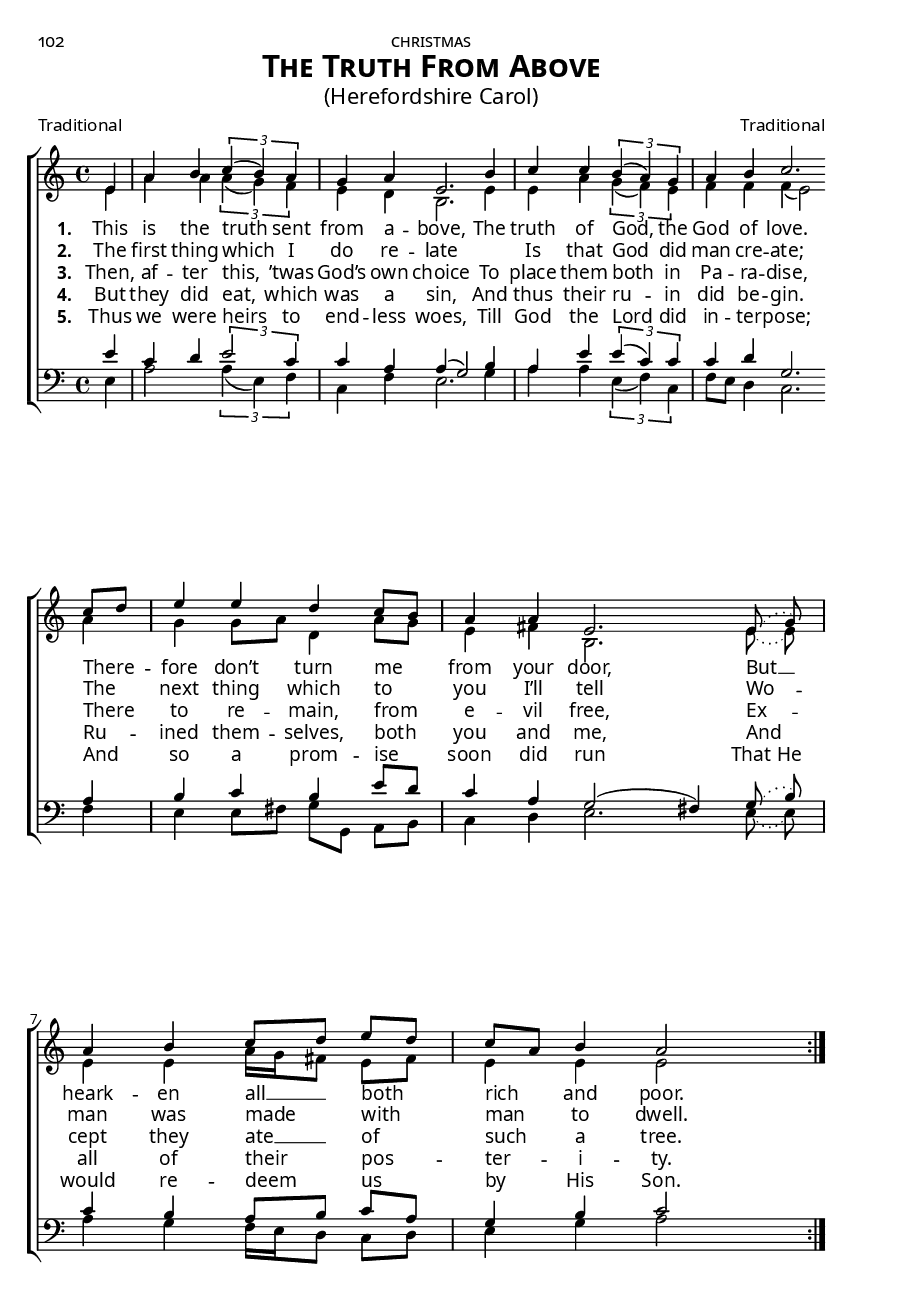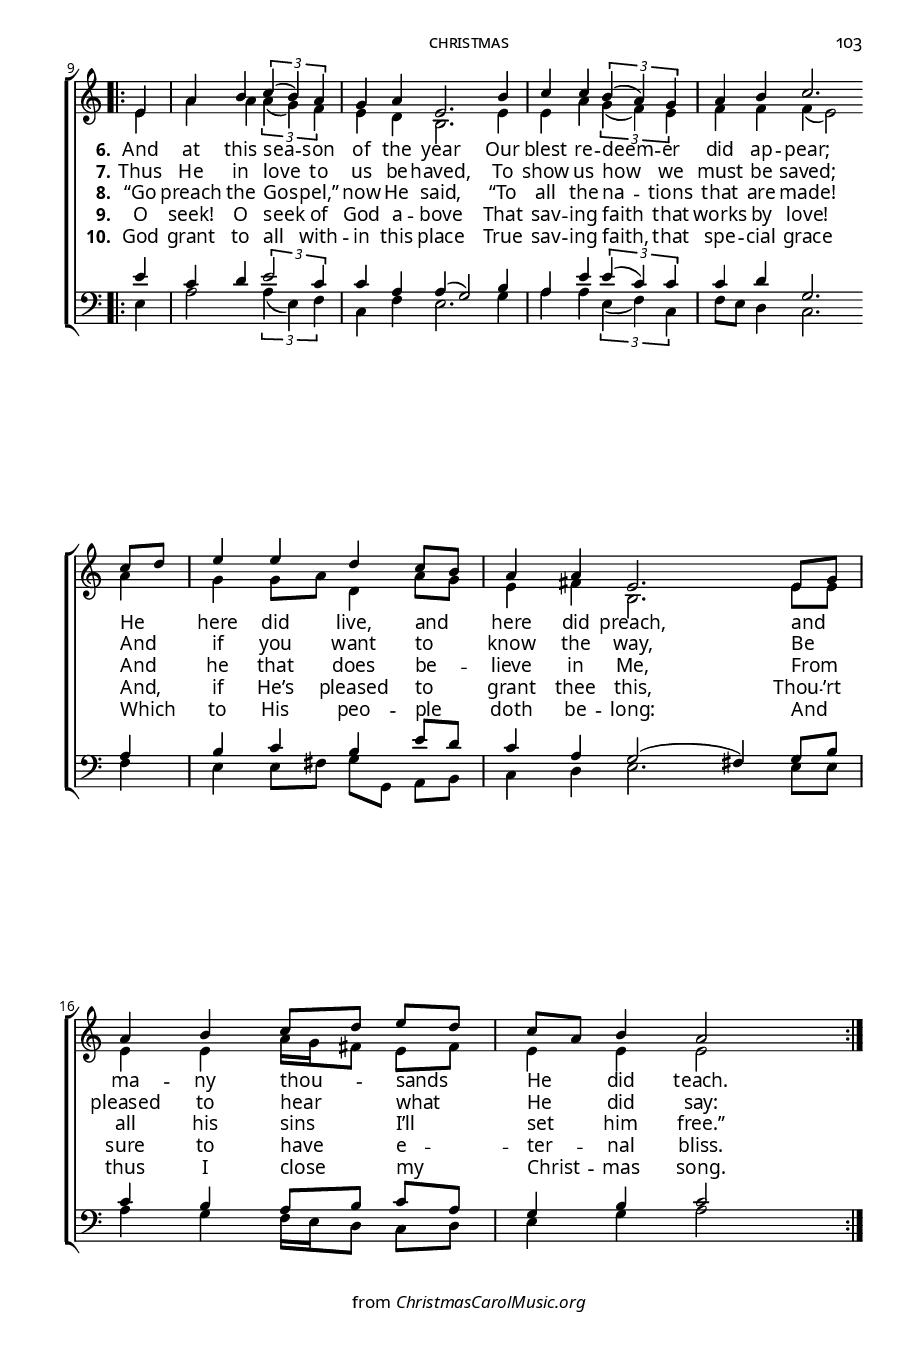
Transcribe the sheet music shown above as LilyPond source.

\version "2.14.2"
\include "util.ly"
\header {
  title = \markup{\override #'(font-name . "Garamond Premier Pro Semibold"){ \abs-fontsize #15 \smallCapsOldStyle"The Truth From Above"}}
  subtitle = \markup{\override #'(font-name . "Garamond Premier Pro"){ \abs-fontsize #10.5 "(Herefordshire Carol)"}}
  poet = \markup\oldStyleNum"Traditional"
  composer = \markup\oldStyleNum"Traditional"  
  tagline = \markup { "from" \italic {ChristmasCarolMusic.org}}
}
\paper {
  %print-all-headers = ##f
  paper-height = 9\in
  paper-width = 6\in
  indent = 0\in
  %system-system-spacing = #'((basic-distance . 10) (padding . 0))
  system-system-spacing =
    #'((basic-distance . 0)
       (minimum-distance . 0)
       (padding . -5)
       (stretchability . 100))
  ragged-last-bottom = ##f
  ragged-bottom = ##f
  two-sided = ##t
  inner-margin = 0.5\in
  outer-margin = 0.25\in
  top-margin = 0.25\in
  bottom-margin = 0.25\in
  first-page-number = #102
  print-first-page-number = ##t
  headerLine = \markup{\override #'(font-name . "Garamond Premier Pro") \smallCapsOldStyle"christmas"}
  oddHeaderMarkup = \markup\fill-line{
     \override #'(font-name . "Garamond Premier Pro")\abs-fontsize #8.5
     \combine 
        \fill-line{"" \on-the-fly #print-page-number-check-first
        \oldStylePageNum""
        }
        \fill-line{\headerLine}
  }
  evenHeaderMarkup = \markup {
     \override #'(font-name . "Garamond Premier Pro")\abs-fontsize #8.5
     \combine
        \on-the-fly #print-page-number-check-first
        \oldStylePageNum""
        \fill-line{\headerLine}
  }
}
#(set-global-staff-size 15) \paper{ #(define fonts (make-pango-font-tree "GoudyOlSt BT" "Garamond Premier Pro" "Garamond Premier Pro" (/ 15 20))) }
global = {
  \key c \major
  \time 4/4
  \autoBeamOff
}

sopMusic = \relative c' {
  \repeat volta 3 {
    \partial 4 e4 |
    a b \times 2/3 { c( b) a} |
    \partial 4*6 g a e2. b'4 |
    c c \times 2/3 {b( a) g} |
    
    \partial 4*6 a b c2. \bar""\break c8[ d] |
    e4 e d c8[ b] |
    \partial 4*6 a4 a e2. \slurDotted e8( g) |
    
    a4 b c8[ d] e[ d] |
    c[ a] b4 a2
  }
  \break
  
  
  \slurSolid
  \repeat volta 2 {
    \partial 4 e4 |
    a b \times 2/3 { c( b) a} |
    \partial 4*6 g a e2. b'4 |
    c c \times 2/3 {b( a) g} |
    
    \partial 4*6 a b c2. \bar""\break c8[ d] |
    e4 e d c8[ b] |
    \partial 4*6 a4 a e2. e8[ g] |
    
    a4 b c8[ d] e[ d] |
    c[ a] b4 a2
  }
}
sopWords = \lyricmode {
  
}

altoMusic = \relative c' {
  e4 |
  a a \times 2/3 {a( g) f} |
  e d b2. e4 |
  e a \times 2/3 {g( f) e} |
  
  f4 f f( e2) a4 |
  g g8[ a] d,4 a'8[ g] |
  e4 fis b,2. \slurDotted e8( e) |
  
  e4 e a16[ g fis8] e[ fis] |
  e4 e e2
  
  
  
  \slurSolid
  e4 |
  a a \times 2/3 {a( g) f} |
  e d b2. e4 |
  e a \times 2/3 {g( f) e} |
  
  f4 f f( e2) a4 |
  g g8[ a] d,4 a'8[ g] |
  e4 fis b,2. e8[ e] |
  
  e4 e a16[ g fis8] e[ fis] |
  e4 e e2
}


altoWords = \lyricmode {
  \dropLyricsXI
  \set stanza = #"1. "
  This is the truth sent from a -- bove,
  The truth of God, the God of love.
  There -- fore don’t turn me from your door,
  But __ heark -- en all __ both rich and poor.
  
  \set stanza = #"6."
  And at this sea -- son of the year
  Our blest re -- deem -- er did ap -- pear;
  He here did live, and here did preach,
  and ma -- ny thou -- sands He did teach.
}
altoWordsII = \lyricmode {
  \dropLyricsXI
%\markup\italic
  \set stanza = #"2. "
  The first thing which I do re -- late
  \skip1
  Is that God did man cre -- ate;
  The next thing which to you I’ll tell
  Wo -- man was made with man to dwell.
  
  \set stanza = #"7."
  Thus He in love to us be -- haved,
  To show us how we must be saved;
  And if you want to know the way,
  Be pleased to hear what He did say:
}
altoWordsIII = \lyricmode {
  \dropLyricsXI
  \set stanza = #"3. "
  Then, af -- ter this, ’twas God’s own choice
  To place them both in Pa -- ra -- dise,
  There to re -- main, from e -- vil free,
  Ex -- cept they ate __ of such a tree.

  \set stanza = #"8."
  “Go preach the Gos -- pel,” now He said,
  “To all the na -- tions that are made!
  And he that does be -- lieve in Me,
  From all his sins I’ll set him free.”

}
altoWordsIV = \lyricmode {
  \dropLyricsXI
  \set stanza = #"4. "
  But they did eat, which was a sin,
  And thus their ru -- in did be -- gin.
  Ru -- ined them -- selves, both you and me,
  And all of their pos -- ter -- i -- ty.
  
  \set stanza = #"9."
  O seek! O seek of God a -- bove
  That sav -- ing faith that works by love!
  And, if He’s pleased to grant thee this,
  \set ignoreMelismata = ##t
  Thou -- ’rt
  \unset ignoreMelismata
  sure to have e -- ter -- nal bliss.
}
altoWordsV = \lyricmode {
  \dropLyricsXI
  \set stanza = #"5. "
  Thus we were heirs to end -- less woes,
  Till God the Lord did in -- ter -- pose;
  And so a prom -- ise soon did run
  \set ignoreMelismata = ##t
  That He
  \unset ignoreMelismata
  would re -- deem us by His Son.
  
  \set stanza = #"10."
  God grant to all with -- in this place
  True sav -- ing faith, that spe -- cial grace
  Which to His peo -- ple doth be -- long:
  And thus I close my Christ -- mas song.

}
altoWordsVI = \lyricmode {
  \set stanza = #"6. "
  \set ignoreMelismata = ##t
}
tenorMusic = \relative c' {
  e4 |
  c d \times 2/3 {e2 c4} |
  c a a( g2) b4 |
  a e' \times 2/3 {e( c) c} |
  
  c d g,2. a4 |
  b c b e8[ d] |
  c4 a g2( fis!4) \slurDotted g8( b) |
  
  c4 b a8[ b] c[ a] |
  g4 b c2
  
  
  \slurSolid
  e4 |
  c d \times 2/3 {e2 c4} |
  c a a( g2) b4 |
  a e' \times 2/3 {e( c) c} |
  
  c d g,2. a4 |
  b c b e8[ d] |
  c4 a g2( fis!4) g8[ b] |
  
  c4 b a8[ b] c[ a] |
  g4 b c2
}
tenorWords = \lyricmode {

}

bassMusic = \relative c {
  e4 |
  a2 \times 2/3 {a4( e) f} |
  c4 f e2. g4 |
  a a \times 2/3 {e( f) c} |
  
  f8[ e] d4 c2. f4 |
  e e8[ fis] g[ g,] a[ b] |
  c4 d e2. \slurDotted e8( e) |
  
  a4 g f16[ e d8] c[ d] |
  e4 g a2
  
  
  
  \slurSolid
  e4 |
  a2 \times 2/3 {a4( e) f} |
  c4 f e2. g4 |
  a a \times 2/3 {e( f) c} |
  
  f8[ e] d4 c2. f4 |
  e e8[ fis] g[ g,] a[ b] |
  c4 d e2. e8[ e] |
  
  a4 g f16[ e d8] c[ d] |
  e4 g a2
}
bassWords = \lyricmode {

}

pianoRH = \relative c' {
  
}
pianoLH = \relative c' {
  
}

\score {
  <<
   \new ChoirStaff <<
    \new Staff = women <<
      \new Voice = "sopranos" { \voiceOne << \global \sopMusic >> }
      \new Voice = "altos" { \voiceTwo << \global \altoMusic >> }
    >>
    \new Lyrics \with { alignAboveContext = #"women" \override VerticalAxisGroup #'nonstaff-relatedstaff-spacing = #'((basic-distance . 1))} \lyricsto "sopranos" \sopWords
    \new Lyrics = "altosVI"  \with { alignBelowContext = #"women" } \lyricsto "sopranos" \altoWordsVI
    \new Lyrics = "altosV"  \with { alignBelowContext = #"women" } \lyricsto "sopranos" \altoWordsV
    \new Lyrics = "altosIV"  \with { alignBelowContext = #"women" } \lyricsto "sopranos" \altoWordsIV
    \new Lyrics = "altosIII"  \with { alignBelowContext = #"women" } \lyricsto "sopranos" \altoWordsIII
    \new Lyrics = "altosII"  \with { alignBelowContext = #"women" } \lyricsto "sopranos" \altoWordsII
    \new Lyrics = "altos"  \with { alignBelowContext = #"women" \override VerticalAxisGroup #'nonstaff-relatedstaff-spacing = #'((padding . -1)) } \lyricsto "sopranos" \altoWords
   \new Staff = men <<
      \clef bass
      \new Voice = "tenors" { \voiceOne << \global \tenorMusic >> }
      \new Voice = "basses" { \voiceTwo << \global \bassMusic >> }
    >>
    \new Lyrics \with { alignAboveContext = #"men" \override VerticalAxisGroup #'nonstaff-relatedstaff-spacing = #'((basic-distance . 1)) } \lyricsto "tenors" \tenorWords
    \new Lyrics \with { alignBelowContext = #"men" \override VerticalAxisGroup #'nonstaff-relatedstaff-spacing = #'((basic-distance . 1)) } \lyricsto "basses" \bassWords
  >>
%    \new PianoStaff << \new Staff { \new Voice { \pianoRH } } \new Staff { \clef "bass" \pianoLH } >>
  >>
  \layout {
    \context {
      \Score
      %\override SpacingSpanner #'base-shortest-duration = #(ly:make-moment 1 8)
      \override SpacingSpanner #'common-shortest-duration = #(ly:make-moment 1 4)
    }
    \context {
      % Remove all empty staves
      % \Staff \RemoveEmptyStaves \override VerticalAxisGroup #'remove-first = ##t
    }
  }
  \midi {
    \tempo 4 = 90
    \set Staff.midiInstrument = "flute"
  
    \context {
      \Voice
      \remove "Dynamic_performer"
    }
  }
}
